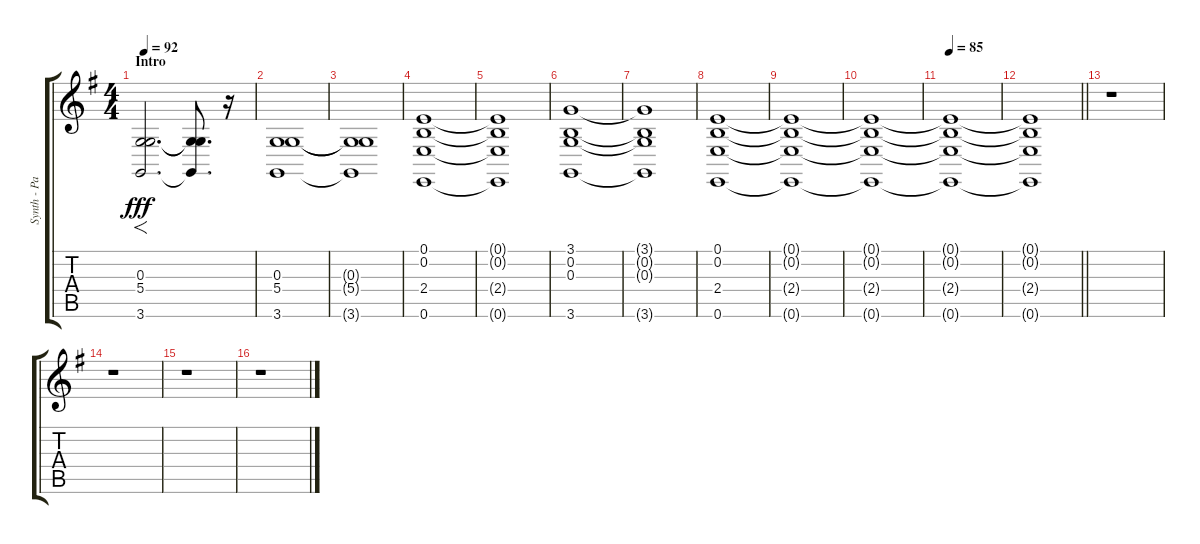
\track ("Synth - Pad" "Synth - Pa") {instrument synthstrings2}
\staff {score tabs}
\tuning (E4 B3 G3 D3 A2 E2) {hide}
\ts (4 4)
\section ("" "Intro")
\tempo 92
\clef g2
\ks g
(0.3 5.4 3.6).2{f d dy fff instrument synthstrings2} (0.3{t} 5.4{t} 3.6{t}).8{d} r.16 |
(0.3 5.4 3.6).1 |
(0.3{t} 5.4{t} 3.6{t}).1 |
(0.1 0.2 2.4 0.6).1 |
(0.1{t} 0.2{t} 2.4{t} 0.6{t}).1 |
(3.1 0.2 0.3 3.6).1 |
(3.1{t} 0.2{t} 0.3{t} 3.6{t}).1 |
(0.1 0.2 2.4 0.6).1 |
(0.1{t} 0.2{t} 2.4{t} 0.6{t}).1 |
(0.1{t} 0.2{t} 2.4{t} 0.6{t}).1 |
\tempo 85
(0.1{t} 0.2{t} 2.4{t} 0.6{t}).1 |
\barLineRight lightlight
(0.1{t} 0.2{t} 2.4{t} 0.6{t}).1 |
r.1 |
r.1 |
r.1 |
r.1
